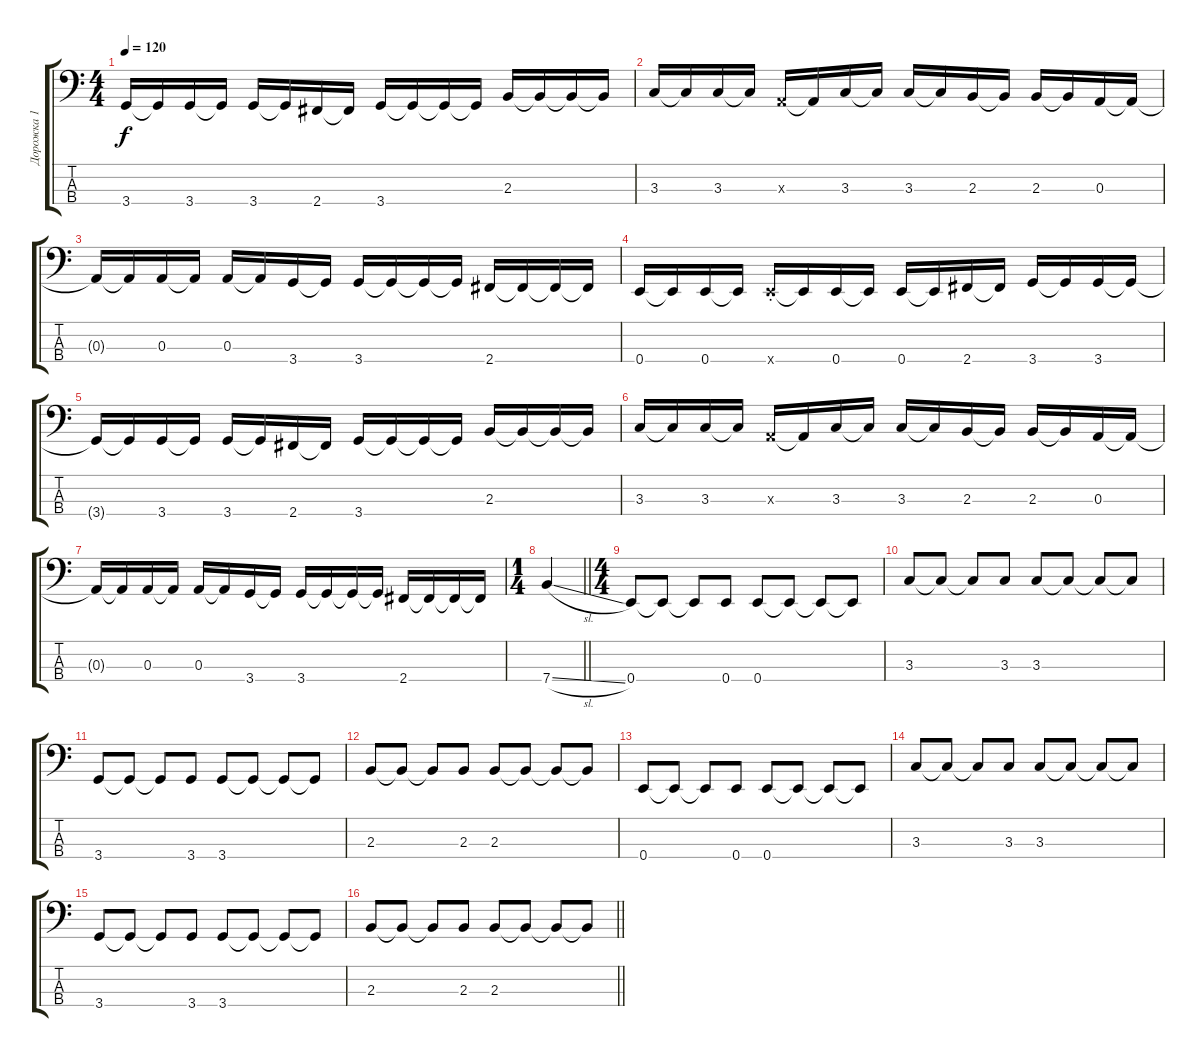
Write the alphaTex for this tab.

\track ("Дорожка 1" "Дорожка 1") {instrument slapbass1}
\staff {score tabs}
\tuning (G2 D2 A1 E1) {hide}
\ts (4 4)
\tempo 120
\clef f4
\ks c
3.4{t}.16{dy f} 3.4{t}.16 3.4.16 3.4{t}.16 3.4.16 3.4{t}.16 2.4.16 2.4{t}.16 3.4.16 3.4{t}.16 3.4{t}.16 3.4{t}.16 2.3.16 2.3{t}.16 2.3{t}.16 2.3{t}.16 |
3.3.16 3.3{t}.16 3.3.16 3.3{t}.16 0.3{x}.16 0.3{t}.16 3.3.16 3.3{t}.16 3.3.16 3.3{t}.16 2.3.16 2.3{t}.16 2.3.16 2.3{t}.16 0.3.16 0.3{t}.16 |
0.3{t}.16 0.3{t}.16 0.3.16 0.3{t}.16 0.3.16 0.3{t}.16 3.4.16 3.4{t}.16 3.4.16 3.4{t}.16 3.4{t}.16 3.4{t}.16 2.4.16 2.4{t}.16 2.4{t}.16 2.4{t}.16 |
0.4.16 0.4{t}.16 0.4.16 0.4{t}.16 0.4{st x}.16 0.4{t}.16 0.4.16 0.4{t}.16 0.4.16 0.4{t}.16 2.4.16 2.4{t}.16 3.4.16 3.4{t}.16 3.4.16 3.4{t}.16 |
3.4{t}.16 3.4{t}.16 3.4.16 3.4{t}.16 3.4.16 3.4{t}.16 2.4.16 2.4{t}.16 3.4.16 3.4{t}.16 3.4{t}.16 3.4{t}.16 2.3.16 2.3{t}.16 2.3{t}.16 2.3{t}.16 |
3.3.16 3.3{t}.16 3.3.16 3.3{t}.16 0.3{x}.16 0.3{t}.16 3.3.16 3.3{t}.16 3.3.16 3.3{t}.16 2.3.16 2.3{t}.16 2.3.16 2.3{t}.16 0.3.16 0.3{t}.16 |
0.3{t}.16 0.3{t}.16 0.3.16 0.3{t}.16 0.3.16 0.3{t}.16 3.4.16 3.4{t}.16 3.4.16 3.4{t}.16 3.4{t}.16 3.4{t}.16 2.4.16 2.4{t}.16 2.4{t}.16 2.4{t}.16 |
\ts (1 4)
\barLineRight lightlight
7.4{sl}.4 |
\ts (4 4)
0.4.8 0.4{t}.8 0.4{t}.8 0.4.8 0.4.8 0.4{t}.8 0.4{t}.8 0.4{t}.8 |
3.3.8 3.3{t}.8 3.3{t}.8 3.3.8 3.3.8 3.3{t}.8 3.3{t}.8 3.3{t}.8 |
3.4.8 3.4{t}.8 3.4{t}.8 3.4.8 3.4.8 3.4{t}.8 3.4{t}.8 3.4{t}.8 |
2.3.8 2.3{t}.8 2.3{t}.8 2.3.8 2.3.8 2.3{t}.8 2.3{t}.8 2.3{t}.8 |
0.4.8 0.4{t}.8 0.4{t}.8 0.4.8 0.4.8 0.4{t}.8 0.4{t}.8 0.4{t}.8 |
3.3.8 3.3{t}.8 3.3{t}.8 3.3.8 3.3.8 3.3{t}.8 3.3{t}.8 3.3{t}.8 |
3.4.8 3.4{t}.8 3.4{t}.8 3.4.8 3.4.8 3.4{t}.8 3.4{t}.8 3.4{t}.8 |
\barLineRight lightlight
2.3.8 2.3{t}.8 2.3{t}.8 2.3.8 2.3.8 2.3{t}.8 2.3{t}.8 2.3{t}.8
